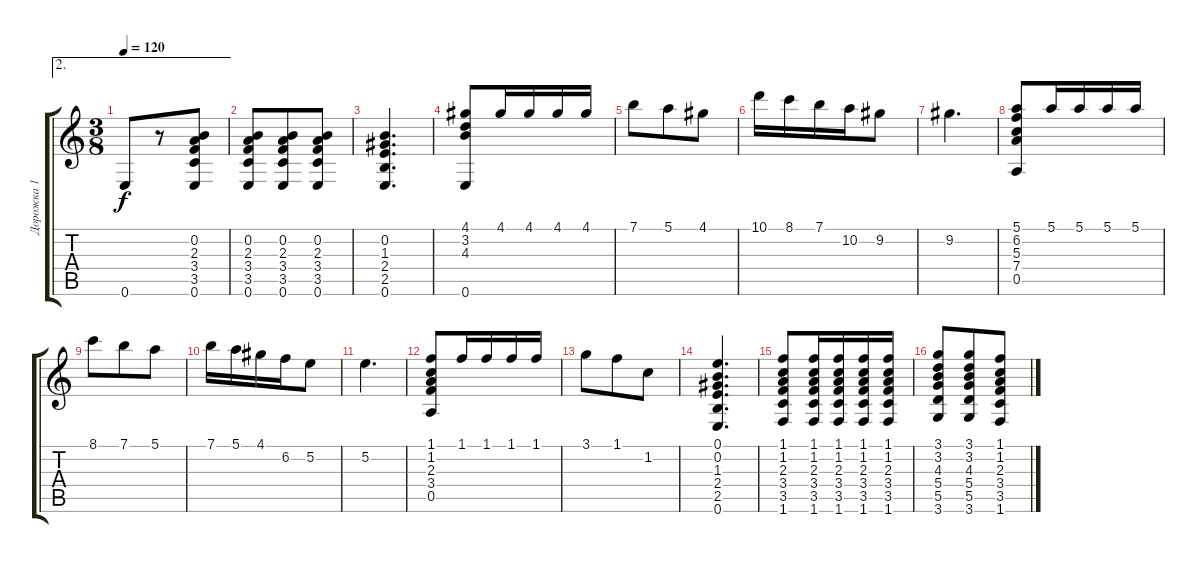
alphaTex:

\track ("Дорожка 1" "Дорожка 1") {instrument acousticguitarnylon}
\staff {score tabs}
\tuning (E4 B3 G3 D3 A2 E2) {hide}
\ae 2
\ts (3 8)
\tempo 120
\clef g2
\ks c
0.6.8{dy f} r.8 (0.2 2.3 3.4 3.5 0.6).8 |
(0.2 2.3 3.4 3.5 0.6).8 (0.2 2.3 3.4 3.5 0.6).8 (0.2 2.3 3.4 3.5 0.6).8 |
(0.2 1.3 2.4 2.5 0.6).4{d} |
(4.1 3.2 4.3 0.6).8 4.1.16 4.1.16 4.1.16 4.1.16 |
7.1.8 5.1.8 4.1.8 |
10.1.16 8.1.16 7.1.16 10.2.16 9.2.8 |
9.2.4{d} |
(5.1 6.2 5.3 7.4 0.5).8 5.1.16 5.1.16 5.1.16 5.1.16 |
8.1.8 7.1.8 5.1.8 |
7.1.16 5.1.16 4.1.16 6.2.16 5.2.8 |
5.2.4{d} |
(1.1 1.2 2.3 3.4 0.5).8 1.1.16 1.1.16 1.1.16 1.1.16 |
3.1.8 1.1.8 1.2.8 |
(0.1 0.2 1.3 2.4 2.5 0.6).4{d} |
(1.1 1.2 2.3 3.4 3.5 1.6).8 (1.1 1.2 2.3 3.4 3.5 1.6).16 (1.1 1.2 2.3 3.4 3.5 1.6).16 (1.1 1.2 2.3 3.4 3.5 1.6).16 (1.1 1.2 2.3 3.4 3.5 1.6).16 |
(3.1 3.2 4.3 5.4 5.5 3.6).8 (3.1 3.2 4.3 5.4 5.5 3.6).8 (1.1 1.2 2.3 3.4 3.5 1.6).8
